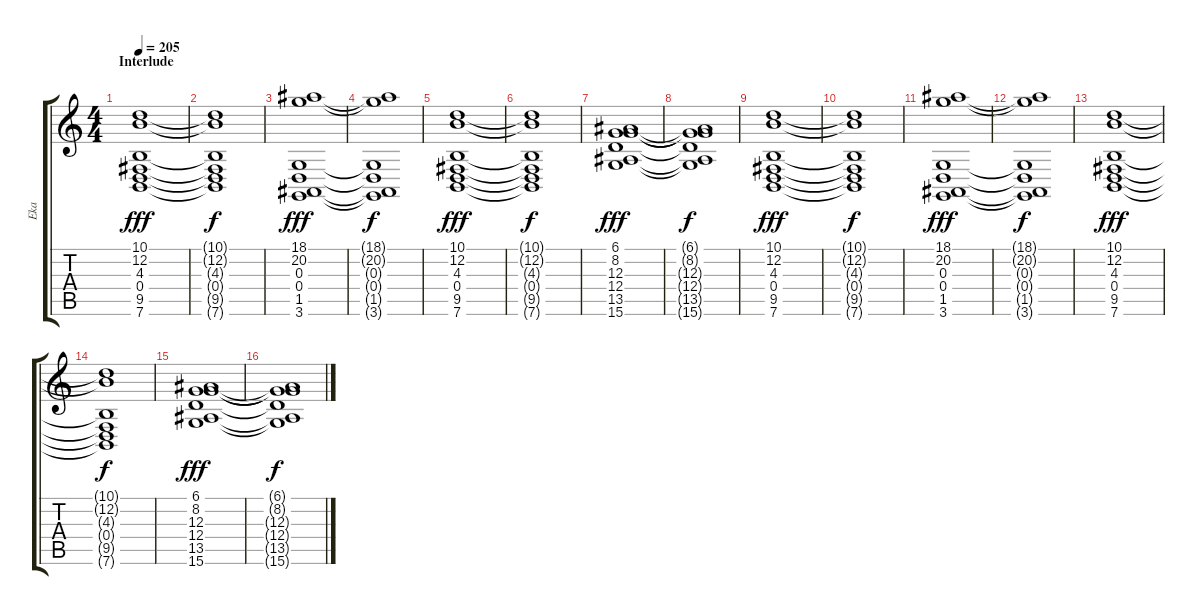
\track ("Eka" "Eka") {instrument stringensemble2}
\staff {score tabs}
\tuning (E4 B3 G3 D3 A2 E2) {hide}
\ts (4 4)
\section ("" "Interlude")
\tempo 205
\clef g2
\ks c
(10.1 12.2 4.3 0.4 9.5 7.6).1{dy fff} |
(10.1{t} 12.2{t} 4.3{t} 0.4{t} 9.5{t} 7.6{t}).1{dy f} |
(18.1 20.2 0.3 0.4 1.5 3.6).1{dy fff} |
(18.1{t} 20.2{t} 0.3{t} 0.4{t} 1.5{t} 3.6{t}).1{dy f} |
(10.1 12.2 4.3 0.4 9.5 7.6).1{dy fff} |
(10.1{t} 12.2{t} 4.3{t} 0.4{t} 9.5{t} 7.6{t}).1{dy f} |
(6.1 8.2 12.3 12.4 13.5 15.6).1{dy fff} |
(6.1{t} 8.2{t} 12.3{t} 12.4{t} 13.5{t} 15.6{t}).1{dy f} |
(10.1 12.2 4.3 0.4 9.5 7.6).1{dy fff} |
(10.1{t} 12.2{t} 4.3{t} 0.4{t} 9.5{t} 7.6{t}).1{dy f} |
(18.1 20.2 0.3 0.4 1.5 3.6).1{dy fff} |
(18.1{t} 20.2{t} 0.3{t} 0.4{t} 1.5{t} 3.6{t}).1{dy f} |
(10.1 12.2 4.3 0.4 9.5 7.6).1{dy fff} |
(10.1{t} 12.2{t} 4.3{t} 0.4{t} 9.5{t} 7.6{t}).1{dy f} |
(6.1 8.2 12.3 12.4 13.5 15.6).1{dy fff} |
(6.1{t} 8.2{t} 12.3{t} 12.4{t} 13.5{t} 15.6{t}).1{dy f}
